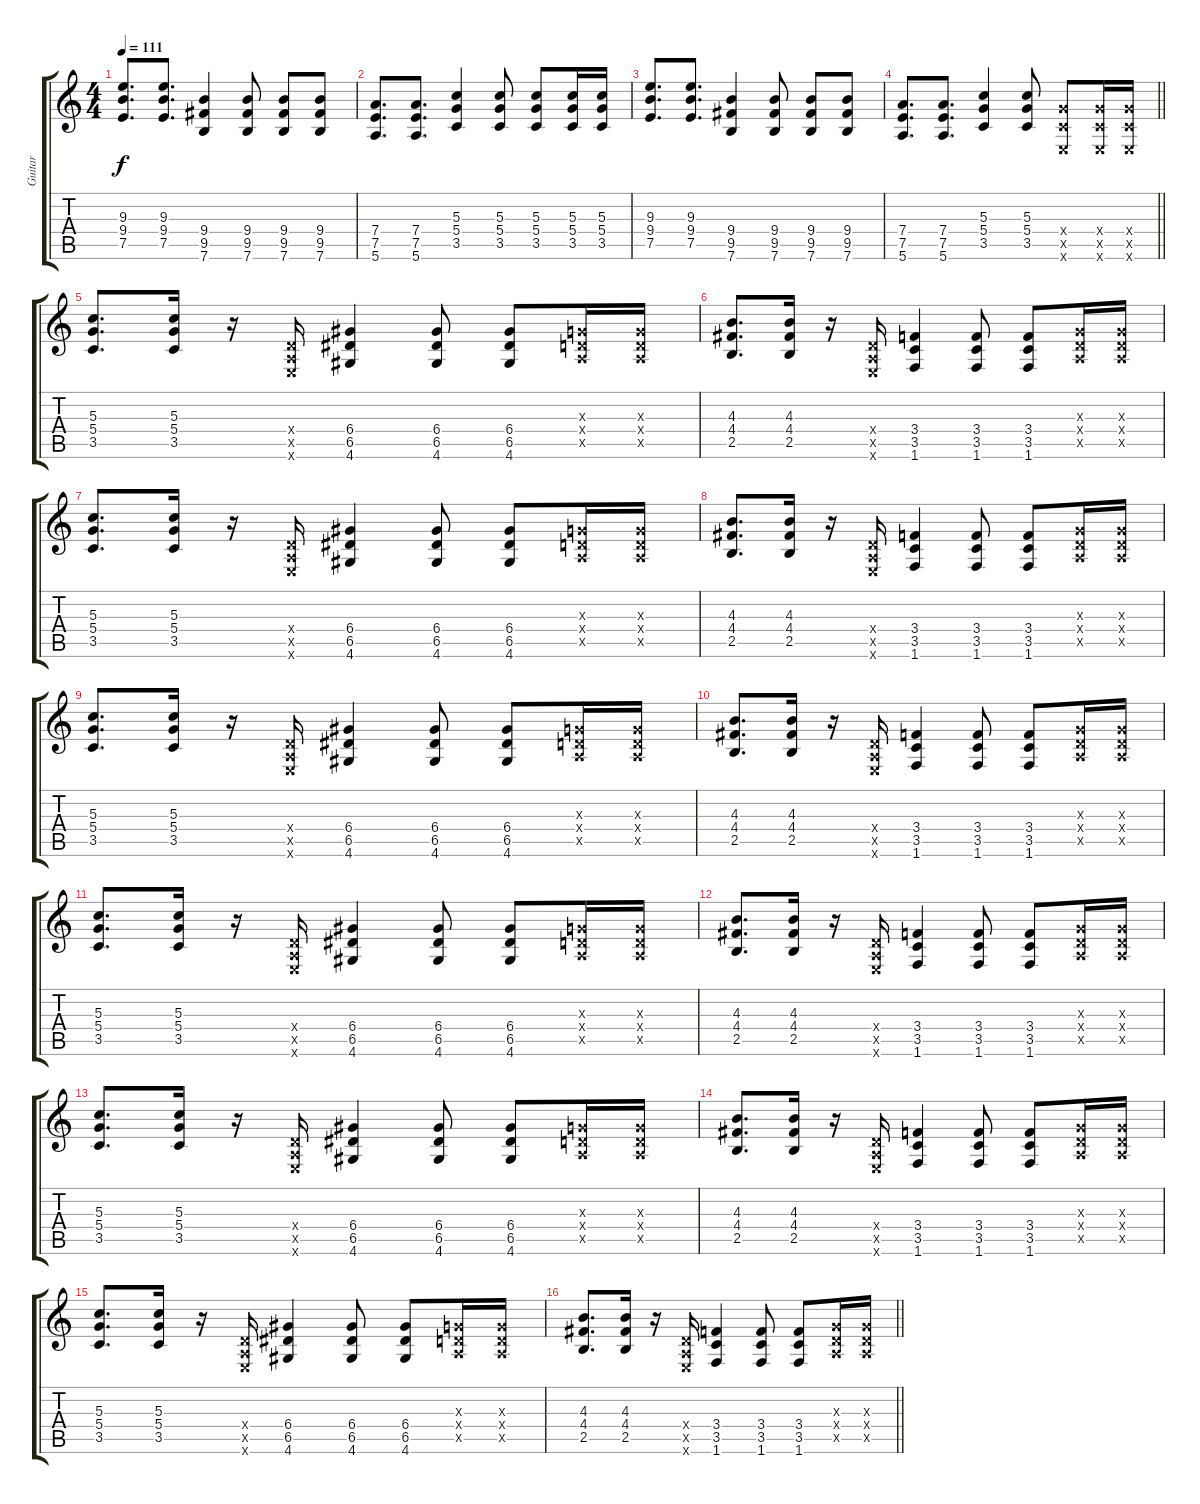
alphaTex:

\track ("Guitar" "Guitar") {instrument electricguitarclean}
\staff {score tabs}
\tuning (E4 B3 G3 D3 A2 E2) {hide}
\ts (4 4)
\tempo 111
\clef g2
\ks c
(9.3 9.4 7.5).8{d dy f} (9.3 9.4 7.5).8{d} (9.4 9.5 7.6).4 (9.4 9.5 7.6).8 (9.4 9.5 7.6).8 (9.4 9.5 7.6).8 |
(7.4 7.5 5.6).8{d} (7.4 7.5 5.6).8{d} (5.3 5.4 3.5).4 (5.3 5.4 3.5).8 (5.3 5.4 3.5).8 (5.3 5.4 3.5).16 (5.3 5.4 3.5).16 |
(9.3 9.4 7.5).8{d} (9.3 9.4 7.5).8{d} (9.4 9.5 7.6).4 (9.4 9.5 7.6).8 (9.4 9.5 7.6).8 (9.4 9.5 7.6).8 |
\barLineRight lightlight
(7.4 7.5 5.6).8{d} (7.4 7.5 5.6).8{d} (5.3 5.4 3.5).4 (5.3 5.4 3.5).8 (5.4{x} 3.5{x} 0.6{x}).8 (5.4{x} 3.5{x} 0.6{x}).16 (5.4{x} 3.5{x} 0.6{x}).16 |
(5.3 5.4 3.5).8{d} (5.3 5.4 3.5).16 r.16 (0.4{x} 0.5{x} 0.6{x}).16 (6.4 6.5 4.6).4 (6.4 6.5 4.6).8 (6.4 6.5 4.6).8 (0.3{x} 0.4{x} 0.5{x}).16 (0.3{x} 0.4{x} 0.5{x}).16 |
(4.3 4.4 2.5).8{d} (4.3 4.4 2.5).16 r.16 (0.4{x} 0.5{x} 0.6{x}).16 (3.4 3.5 1.6).4 (3.4 3.5 1.6).8 (3.4 3.5 1.6).8 (0.3{x} 0.4{x} 0.5{x}).16 (0.3{x} 0.4{x} 0.5{x}).16 |
(5.3 5.4 3.5).8{d} (5.3 5.4 3.5).16 r.16 (0.4{x} 0.5{x} 0.6{x}).16 (6.4 6.5 4.6).4 (6.4 6.5 4.6).8 (6.4 6.5 4.6).8 (0.3{x} 0.4{x} 0.5{x}).16 (0.3{x} 0.4{x} 0.5{x}).16 |
(4.3 4.4 2.5).8{d} (4.3 4.4 2.5).16 r.16 (0.4{x} 0.5{x} 0.6{x}).16 (3.4 3.5 1.6).4 (3.4 3.5 1.6).8 (3.4 3.5 1.6).8 (0.3{x} 0.4{x} 0.5{x}).16 (0.3{x} 0.4{x} 0.5{x}).16 |
(5.3 5.4 3.5).8{d} (5.3 5.4 3.5).16 r.16 (0.4{x} 0.5{x} 0.6{x}).16 (6.4 6.5 4.6).4 (6.4 6.5 4.6).8 (6.4 6.5 4.6).8 (0.3{x} 0.4{x} 0.5{x}).16 (0.3{x} 0.4{x} 0.5{x}).16 |
(4.3 4.4 2.5).8{d} (4.3 4.4 2.5).16 r.16 (0.4{x} 0.5{x} 0.6{x}).16 (3.4 3.5 1.6).4 (3.4 3.5 1.6).8 (3.4 3.5 1.6).8 (0.3{x} 0.4{x} 0.5{x}).16 (0.3{x} 0.4{x} 0.5{x}).16 |
(5.3 5.4 3.5).8{d} (5.3 5.4 3.5).16 r.16 (0.4{x} 0.5{x} 0.6{x}).16 (6.4 6.5 4.6).4 (6.4 6.5 4.6).8 (6.4 6.5 4.6).8 (0.3{x} 0.4{x} 0.5{x}).16 (0.3{x} 0.4{x} 0.5{x}).16 |
(4.3 4.4 2.5).8{d} (4.3 4.4 2.5).16 r.16 (0.4{x} 0.5{x} 0.6{x}).16 (3.4 3.5 1.6).4 (3.4 3.5 1.6).8 (3.4 3.5 1.6).8 (0.3{x} 0.4{x} 0.5{x}).16 (0.3{x} 0.4{x} 0.5{x}).16 |
(5.3 5.4 3.5).8{d} (5.3 5.4 3.5).16 r.16 (0.4{x} 0.5{x} 0.6{x}).16 (6.4 6.5 4.6).4 (6.4 6.5 4.6).8 (6.4 6.5 4.6).8 (0.3{x} 0.4{x} 0.5{x}).16 (0.3{x} 0.4{x} 0.5{x}).16 |
(4.3 4.4 2.5).8{d} (4.3 4.4 2.5).16 r.16 (0.4{x} 0.5{x} 0.6{x}).16 (3.4 3.5 1.6).4 (3.4 3.5 1.6).8 (3.4 3.5 1.6).8 (0.3{x} 0.4{x} 0.5{x}).16 (0.3{x} 0.4{x} 0.5{x}).16 |
(5.3 5.4 3.5).8{d} (5.3 5.4 3.5).16 r.16 (0.4{x} 0.5{x} 0.6{x}).16 (6.4 6.5 4.6).4 (6.4 6.5 4.6).8 (6.4 6.5 4.6).8 (0.3{x} 0.4{x} 0.5{x}).16 (0.3{x} 0.4{x} 0.5{x}).16 |
\barLineRight lightlight
(4.3 4.4 2.5).8{d} (4.3 4.4 2.5).16 r.16 (0.4{x} 0.5{x} 0.6{x}).16 (3.4 3.5 1.6).4 (3.4 3.5 1.6).8 (3.4 3.5 1.6).8 (0.3{x} 0.4{x} 0.5{x}).16 (0.3{x} 0.4{x} 0.5{x}).16
